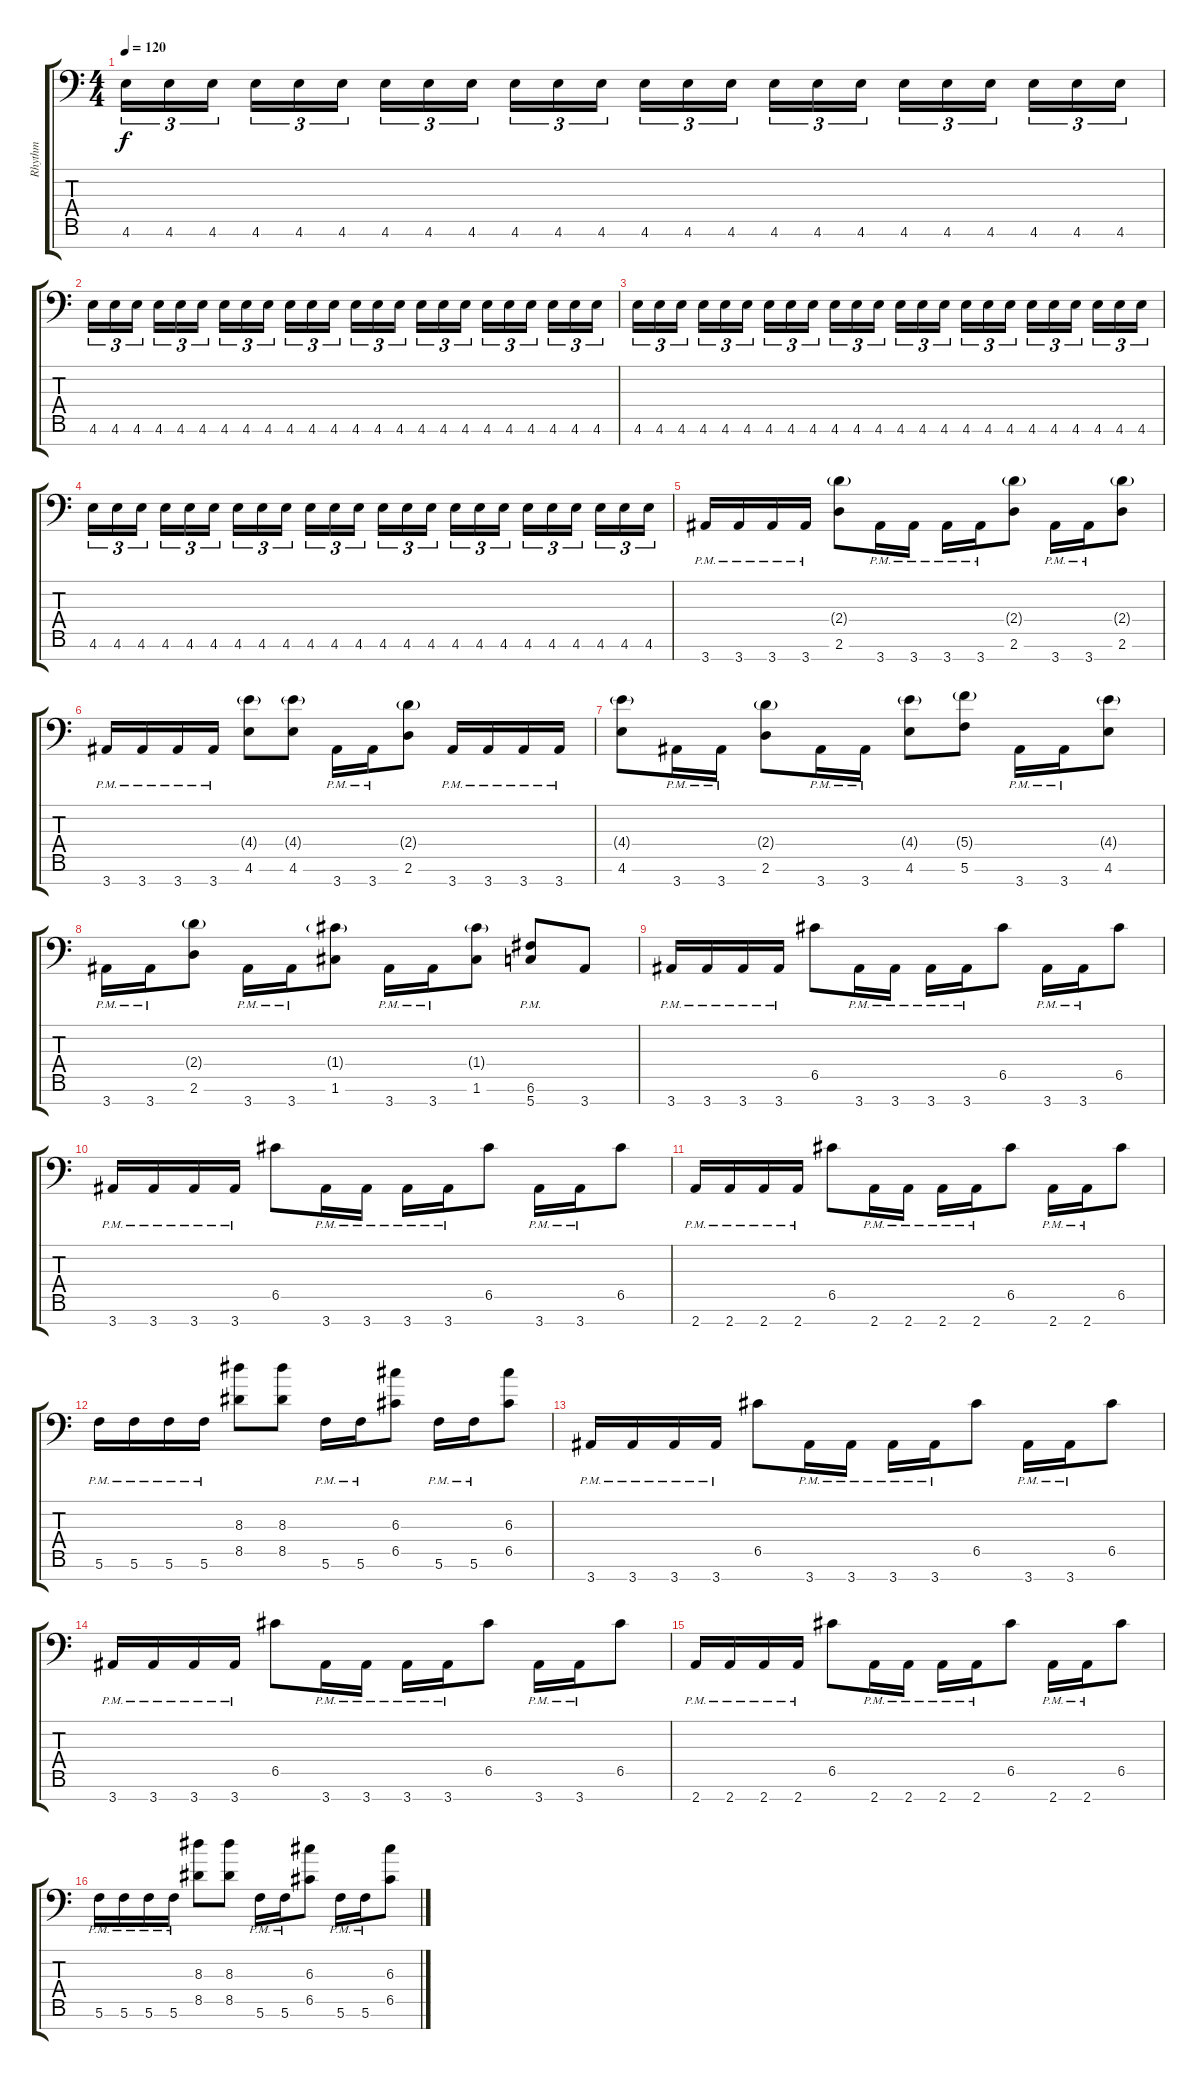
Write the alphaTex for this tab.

\track ("Rhythm" "Rhythm") {instrument distortionguitar}
\staff {score tabs}
\tuning (E4 C4 G3 C3 G2 C2 G1) {hide}
\ts (4 4)
\tempo 120
\clef f4
\ks c
4.6.16{tu (3 2) dy f} 4.6.16{tu (3 2)} 4.6.16{tu (3 2) beam splitsecondary} 4.6.16{tu (3 2)} 4.6.16{tu (3 2)} 4.6.16{tu (3 2)} 4.6.16{tu (3 2)} 4.6.16{tu (3 2)} 4.6.16{tu (3 2) beam splitsecondary} 4.6.16{tu (3 2)} 4.6.16{tu (3 2)} 4.6.16{tu (3 2)} 4.6.16{tu (3 2)} 4.6.16{tu (3 2)} 4.6.16{tu (3 2) beam splitsecondary} 4.6.16{tu (3 2)} 4.6.16{tu (3 2)} 4.6.16{tu (3 2)} 4.6.16{tu (3 2)} 4.6.16{tu (3 2)} 4.6.16{tu (3 2) beam splitsecondary} 4.6.16{tu (3 2)} 4.6.16{tu (3 2)} 4.6.16{tu (3 2)} |
4.6.16{tu (3 2)} 4.6.16{tu (3 2)} 4.6.16{tu (3 2) beam splitsecondary} 4.6.16{tu (3 2)} 4.6.16{tu (3 2)} 4.6.16{tu (3 2)} 4.6.16{tu (3 2)} 4.6.16{tu (3 2)} 4.6.16{tu (3 2) beam splitsecondary} 4.6.16{tu (3 2)} 4.6.16{tu (3 2)} 4.6.16{tu (3 2)} 4.6.16{tu (3 2)} 4.6.16{tu (3 2)} 4.6.16{tu (3 2) beam splitsecondary} 4.6.16{tu (3 2)} 4.6.16{tu (3 2)} 4.6.16{tu (3 2)} 4.6.16{tu (3 2)} 4.6.16{tu (3 2)} 4.6.16{tu (3 2) beam splitsecondary} 4.6.16{tu (3 2)} 4.6.16{tu (3 2)} 4.6.16{tu (3 2)} |
4.6.16{tu (3 2)} 4.6.16{tu (3 2)} 4.6.16{tu (3 2) beam splitsecondary} 4.6.16{tu (3 2)} 4.6.16{tu (3 2)} 4.6.16{tu (3 2)} 4.6.16{tu (3 2)} 4.6.16{tu (3 2)} 4.6.16{tu (3 2) beam splitsecondary} 4.6.16{tu (3 2)} 4.6.16{tu (3 2)} 4.6.16{tu (3 2)} 4.6.16{tu (3 2)} 4.6.16{tu (3 2)} 4.6.16{tu (3 2) beam splitsecondary} 4.6.16{tu (3 2)} 4.6.16{tu (3 2)} 4.6.16{tu (3 2)} 4.6.16{tu (3 2)} 4.6.16{tu (3 2)} 4.6.16{tu (3 2) beam splitsecondary} 4.6.16{tu (3 2)} 4.6.16{tu (3 2)} 4.6.16{tu (3 2)} |
4.6.16{tu (3 2)} 4.6.16{tu (3 2)} 4.6.16{tu (3 2) beam splitsecondary} 4.6.16{tu (3 2)} 4.6.16{tu (3 2)} 4.6.16{tu (3 2)} 4.6.16{tu (3 2)} 4.6.16{tu (3 2)} 4.6.16{tu (3 2) beam splitsecondary} 4.6.16{tu (3 2)} 4.6.16{tu (3 2)} 4.6.16{tu (3 2)} 4.6.16{tu (3 2)} 4.6.16{tu (3 2)} 4.6.16{tu (3 2) beam splitsecondary} 4.6.16{tu (3 2)} 4.6.16{tu (3 2)} 4.6.16{tu (3 2)} 4.6.16{tu (3 2)} 4.6.16{tu (3 2)} 4.6.16{tu (3 2) beam splitsecondary} 4.6.16{tu (3 2)} 4.6.16{tu (3 2)} 4.6.16{tu (3 2)} |
3.7{pm}.16 3.7{pm}.16 3.7{pm}.16 3.7{pm}.16 (2.4{g} 2.6).8 3.7{pm}.16 3.7{pm}.16 3.7{pm}.16 3.7{pm}.16 (2.4{g} 2.6).8 3.7{pm}.16 3.7{pm}.16 (2.4{g} 2.6).8 |
3.7{pm}.16 3.7{pm}.16 3.7{pm}.16 3.7{pm}.16 (4.4{g} 4.6).8 (4.4{g} 4.6).8 3.7{pm}.16 3.7{pm}.16 (2.4{g} 2.6).8 3.7{pm}.16 3.7{pm}.16 3.7{pm}.16 3.7{pm}.16 |
(4.4{g} 4.6).8 3.7{pm}.16 3.7{pm}.16 (2.4{g} 2.6).8 3.7{pm}.16 3.7{pm}.16 (4.4{g} 4.6).8 (5.4{g} 5.6).8 3.7{pm}.16 3.7{pm}.16 (4.4{g} 4.6).8 |
3.7{pm}.16 3.7{pm}.16 (2.4{g} 2.6).8 3.7{pm}.16 3.7{pm}.16 (1.4{g} 1.6).8 3.7{pm}.16 3.7{pm}.16 (1.4{g} 1.6).8 (6.6{pm} 5.7{pm}).8 3.7.8 |
3.7{pm}.16 3.7{pm}.16 3.7{pm}.16 3.7{pm}.16 6.5.8 3.7{pm}.16 3.7{pm}.16 3.7{pm}.16 3.7{pm}.16 6.5.8 3.7{pm}.16 3.7{pm}.16 6.5.8 |
3.7{pm}.16 3.7{pm}.16 3.7{pm}.16 3.7{pm}.16 6.5.8 3.7{pm}.16 3.7{pm}.16 3.7{pm}.16 3.7{pm}.16 6.5.8 3.7{pm}.16 3.7{pm}.16 6.5.8 |
2.7{pm}.16 2.7{pm}.16 2.7{pm}.16 2.7{pm}.16 6.5.8 2.7{pm}.16 2.7{pm}.16 2.7{pm}.16 2.7{pm}.16 6.5.8 2.7{pm}.16 2.7{pm}.16 6.5.8 |
5.6{pm}.16 5.6{pm}.16 5.6{pm}.16 5.6{pm}.16 (8.3 8.5).8 (8.3 8.5).8 5.6{pm}.16 5.6{pm}.16 (6.3 6.5).8 5.6{pm}.16 5.6{pm}.16 (6.3 6.5).8 |
3.7{pm}.16 3.7{pm}.16 3.7{pm}.16 3.7{pm}.16 6.5.8 3.7{pm}.16 3.7{pm}.16 3.7{pm}.16 3.7{pm}.16 6.5.8 3.7{pm}.16 3.7{pm}.16 6.5.8 |
3.7{pm}.16 3.7{pm}.16 3.7{pm}.16 3.7{pm}.16 6.5.8 3.7{pm}.16 3.7{pm}.16 3.7{pm}.16 3.7{pm}.16 6.5.8 3.7{pm}.16 3.7{pm}.16 6.5.8 |
2.7{pm}.16 2.7{pm}.16 2.7{pm}.16 2.7{pm}.16 6.5.8 2.7{pm}.16 2.7{pm}.16 2.7{pm}.16 2.7{pm}.16 6.5.8 2.7{pm}.16 2.7{pm}.16 6.5.8 |
5.6{pm}.16 5.6{pm}.16 5.6{pm}.16 5.6{pm}.16 (8.3 8.5).8 (8.3 8.5).8 5.6{pm}.16 5.6{pm}.16 (6.3 6.5).8 5.6{pm}.16 5.6{pm}.16 (6.3 6.5).8
